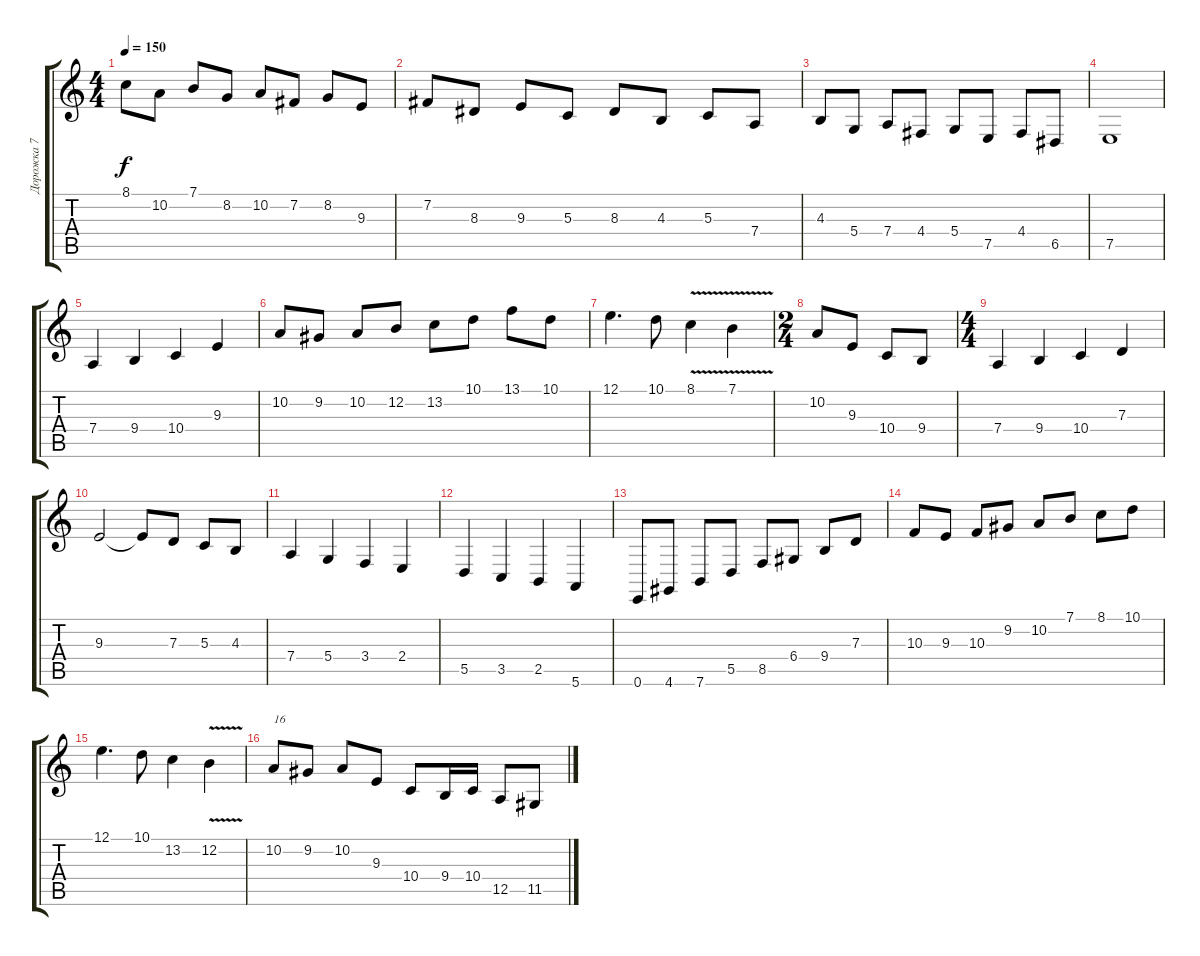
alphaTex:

\track ("Дорожка 7" "Дорожка 7") {instrument stringensemble2}
\staff {score tabs}
\tuning (E4 B3 G3 D3 A2 E2) {hide}
\ts (4 4)
\tempo 150
\clef g2
\ks c
8.1.8{dy f} 10.2.8 7.1.8 8.2.8 10.2.8 7.2.8 8.2.8 9.3.8 |
7.2.8 8.3.8 9.3.8 5.3.8 8.3.8 4.3.8 5.3.8 7.4.8 |
4.3.8 5.4.8 7.4.8 4.4.8 5.4.8 7.5.8 4.4.8 6.5.8 |
7.5.1 |
7.4.4 9.4.4 10.4.4 9.3.4 |
10.2.8 9.2.8 10.2.8 12.2.8 13.2.8 10.1.8 13.1.8 10.1.8 |
12.1.4{d} 10.1.8 8.1{v}.4 7.1{v}.4 |
\ts (2 4)
10.2.8 9.3.8 10.4.8 9.4.8 |
\ts (4 4)
7.4.4 9.4.4 10.4.4 7.3.4 |
9.3.2 9.3{t}.8 7.3.8 5.3.8 4.3.8 |
7.4.4 5.4.4 3.4.4 2.4.4 |
5.5.4 3.5.4 2.5.4 5.6.4 |
0.6.8 4.6.8 7.6.8 5.5.8 8.5.8 6.4.8 9.4.8 7.3.8 |
10.3.8 9.3.8 10.3.8 9.2.8 10.2.8 7.1.8 8.1.8 10.1.8 |
12.1.4{d} 10.1.8 13.2.4 12.2{v}.4 |
10.2.8{txt "16"} 9.2.8 10.2.8 9.3.8 10.4.8 9.4.16 10.4.16 12.5.8 11.5.8
